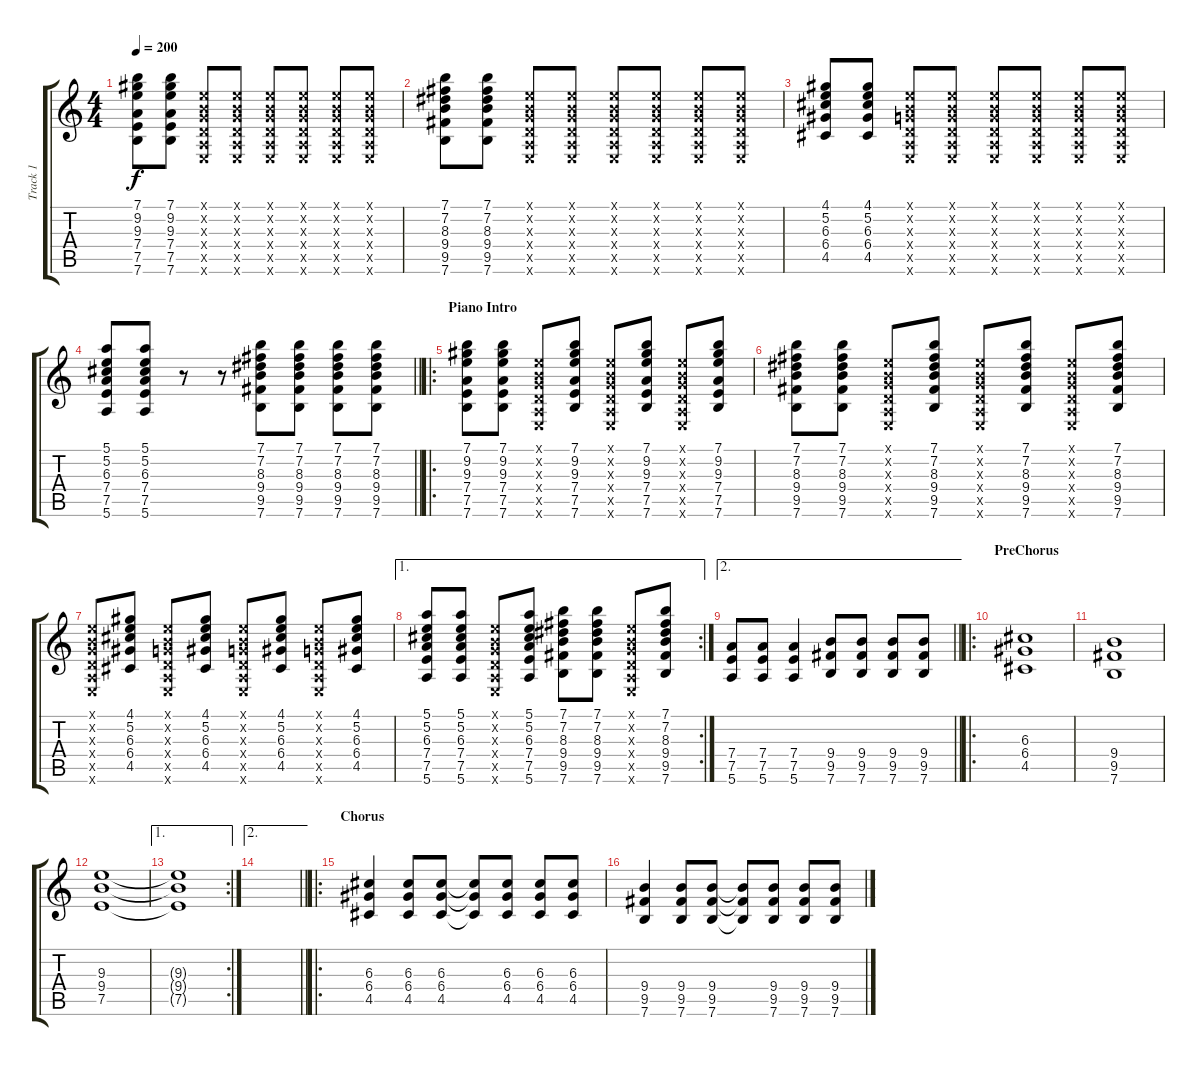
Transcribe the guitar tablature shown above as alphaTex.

\track ("Track 1" "Track 1") {instrument electricguitarclean}
\staff {score tabs}
\tuning (E4 B3 G3 D3 A2 E2) {hide}
\ts (4 4)
\tempo 200
\clef g2
\ks c
(7.1 9.2 9.3 7.4 7.5 7.6).8{dy f} (7.1 9.2 9.3 7.4 7.5 7.6).8 (0.1{x} 0.2{x} 0.3{x} 0.4{x} 0.5{x} 0.6{x}).8 (0.1{x} 0.2{x} 0.3{x} 0.4{x} 0.5{x} 0.6{x}).8 (0.1{x} 0.2{x} 0.3{x} 0.4{x} 0.5{x} 0.6{x}).8 (0.1{x} 0.2{x} 0.3{x} 0.4{x} 0.5{x} 0.6{x}).8 (0.1{x} 0.2{x} 0.3{x} 0.4{x} 0.5{x} 0.6{x}).8 (0.1{x} 0.2{x} 0.3{x} 0.4{x} 0.5{x} 0.6{x}).8 |
(7.1 7.2 8.3 9.4 9.5 7.6).8 (7.1 7.2 8.3 9.4 9.5 7.6).8 (0.1{x} 0.2{x} 0.3{x} 0.4{x} 0.5{x} 0.6{x}).8 (0.1{x} 0.2{x} 0.3{x} 0.4{x} 0.5{x} 0.6{x}).8 (0.1{x} 0.2{x} 0.3{x} 0.4{x} 0.5{x} 0.6{x}).8 (0.1{x} 0.2{x} 0.3{x} 0.4{x} 0.5{x} 0.6{x}).8 (0.1{x} 0.2{x} 0.3{x} 0.4{x} 0.5{x} 0.6{x}).8 (0.1{x} 0.2{x} 0.3{x} 0.4{x} 0.5{x} 0.6{x}).8 |
(4.1 5.2 6.3 6.4 4.5).8 (4.1 5.2 6.3 6.4 4.5).8 (0.1{x} 0.2{x} 0.3{x} 0.4{x} 0.5{x} 0.6{x}).8 (0.1{x} 0.2{x} 0.3{x} 0.4{x} 0.5{x} 0.6{x}).8 (0.1{x} 0.2{x} 0.3{x} 0.4{x} 0.5{x} 0.6{x}).8 (0.1{x} 0.2{x} 0.3{x} 0.4{x} 0.5{x} 0.6{x}).8 (0.1{x} 0.2{x} 0.3{x} 0.4{x} 0.5{x} 0.6{x}).8 (0.1{x} 0.2{x} 0.3{x} 0.4{x} 0.5{x} 0.6{x}).8 |
\barLineRight lightlight
(5.1 5.2 6.3 7.4 7.5 5.6).8 (5.1 5.2 6.3 7.4 7.5 5.6).8 r.8 r.8 (7.1 7.2 8.3 9.4 9.5 7.6).8 (7.1 7.2 8.3 9.4 9.5 7.6).8 (7.1 7.2 8.3 9.4 9.5 7.6).8 (7.1 7.2 8.3 9.4 9.5 7.6).8 |
\ro
\section ("" "Piano Intro")
(7.1 9.2 9.3 7.4 7.5 7.6).8 (7.1 9.2 9.3 7.4 7.5 7.6).8 (0.1{x} 0.2{x} 0.3{x} 0.4{x} 0.5{x} 0.6{x}).8 (7.1 9.2 9.3 7.4 7.5 7.6).8 (0.1{x} 0.2{x} 0.3{x} 0.4{x} 0.5{x} 0.6{x}).8 (7.1 9.2 9.3 7.4 7.5 7.6).8 (0.1{x} 0.2{x} 0.3{x} 0.4{x} 0.5{x} 0.6{x}).8 (7.1 9.2 9.3 7.4 7.5 7.6).8 |
(7.1 7.2 8.3 9.4 9.5 7.6).8 (7.1 7.2 8.3 9.4 9.5 7.6).8 (0.1{x} 0.2{x} 0.3{x} 0.4{x} 0.5{x} 0.6{x}).8 (7.1 7.2 8.3 9.4 9.5 7.6).8 (0.1{x} 0.2{x} 0.3{x} 0.4{x} 0.5{x} 0.6{x}).8 (7.1 7.2 8.3 9.4 9.5 7.6).8 (0.1{x} 0.2{x} 0.3{x} 0.4{x} 0.5{x} 0.6{x}).8 (7.1 7.2 8.3 9.4 9.5 7.6).8 |
(0.1{x} 0.2{x} 0.3{x} 0.4{x} 0.5{x} 0.6{x}).8 (4.1 5.2 6.3 6.4 4.5).8 (0.1{x} 0.2{x} 0.3{x} 0.4{x} 0.5{x} 0.6{x}).8 (4.1 5.2 6.3 6.4 4.5).8 (0.1{x} 0.2{x} 0.3{x} 0.4{x} 0.5{x} 0.6{x}).8 (4.1 5.2 6.3 6.4 4.5).8 (0.1{x} 0.2{x} 0.3{x} 0.4{x} 0.5{x} 0.6{x}).8 (4.1 5.2 6.3 6.4 4.5).8 |
\ae 1
\rc 2
(5.1 5.2 6.3 7.4 7.5 5.6).8 (5.1 5.2 6.3 7.4 7.5 5.6).8 (0.1{x} 0.2{x} 0.3{x} 0.4{x} 0.5{x} 0.6{x}).8 (5.1 5.2 6.3 7.4 7.5 5.6).8 (7.1 7.2 8.3 9.4 9.5 7.6).8 (7.1 7.2 8.3 9.4 9.5 7.6).8 (0.1{x} 0.2{x} 0.3{x} 0.4{x} 0.5{x} 0.6{x}).8 (7.1 7.2 8.3 9.4 9.5 7.6).8 |
\ae 2
\barLineRight lightlight
(7.4 7.5 5.6).8{instrument distortionguitar} (7.4 7.5 5.6).8 (7.4 7.5 5.6).4 (9.4 9.5 7.6).8 (9.4 9.5 7.6).8 (9.4 9.5 7.6).8 (9.4 9.5 7.6).8 |
\ro
\section ("" "PreChorus")
(6.3 6.4 4.5).1 |
(9.4 9.5 7.6).1 |
(9.3 9.4 7.5).1 |
\ae 1
\rc 2
(9.3{t} 9.4{t} 7.5{t}).1 |
\ae 2
\barLineRight lightlight
|
\ro
\section ("" "Chorus")
(6.3 6.4 4.5).4 (6.3 6.4 4.5).8 (6.3 6.4 4.5).8 (6.3{t} 6.4{t} 4.5{t}).8 (6.3 6.4 4.5).8 (6.3 6.4 4.5).8 (6.3 6.4 4.5).8 |
(9.4 9.5 7.6).4 (9.4 9.5 7.6).8 (9.4 9.5 7.6).8 (9.4{t} 9.5{t} 7.6{t}).8 (9.4 9.5 7.6).8 (9.4 9.5 7.6).8 (9.4 9.5 7.6).8
